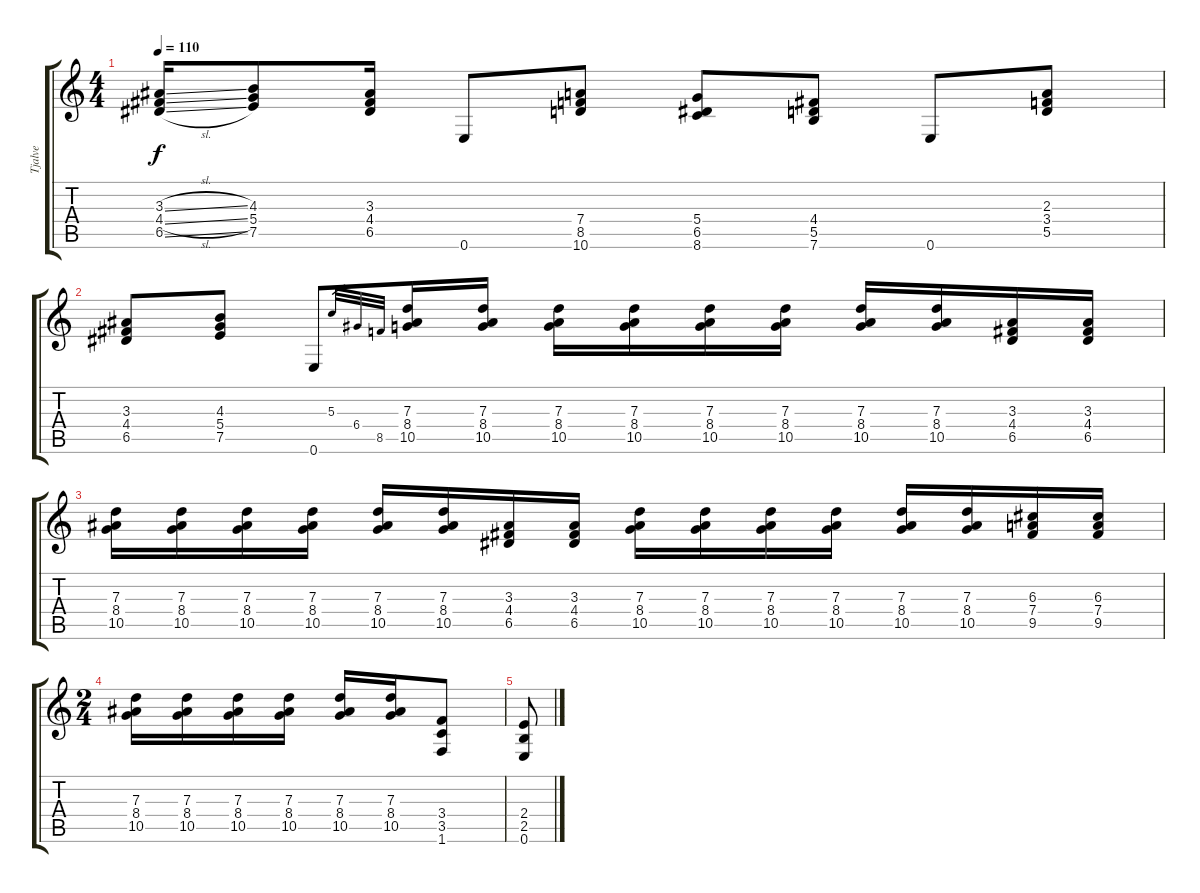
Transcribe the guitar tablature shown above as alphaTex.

\track ("Tjalve" "Tjalve") {instrument distortionguitar}
\staff {score tabs}
\tuning (E4 B3 G3 D3 A2 E2) {hide}
\ts (4 4)
\tempo 110
\clef g2
\ks c
(3.3{sl} 4.4{sl} 6.5{sl}).16{dy f} (4.3 5.4 7.5).8 (3.3 4.4 6.5).16 0.6.8 (7.4 8.5 10.6).8 (5.4 6.5 8.6).8 (4.4 5.5 7.6).8 0.6.8 (2.3 3.4 5.5).8 |
(3.3 4.4 6.5).8 (4.3 5.4 7.5).8 0.6.8 5.3.32{gr} 6.4.32{gr} 8.5.32{gr} (7.3 8.4 10.5).16 (7.3 8.4 10.5).16 (7.3 8.4 10.5).16 (7.3 8.4 10.5).16 (7.3 8.4 10.5).16 (7.3 8.4 10.5).16 (7.3 8.4 10.5).16 (7.3 8.4 10.5).16 (3.3 4.4 6.5).16 (3.3 4.4 6.5).16 |
(7.3 8.4 10.5).16 (7.3 8.4 10.5).16 (7.3 8.4 10.5).16 (7.3 8.4 10.5).16 (7.3 8.4 10.5).16 (7.3 8.4 10.5).16 (3.3 4.4 6.5).16 (3.3 4.4 6.5).16 (7.3 8.4 10.5).16 (7.3 8.4 10.5).16 (7.3 8.4 10.5).16 (7.3 8.4 10.5).16 (7.3 8.4 10.5).16 (7.3 8.4 10.5).16 (6.3 7.4 9.5).16 (6.3 7.4 9.5).16 |
\ts (2 4)
(7.3 8.4 10.5).16 (7.3 8.4 10.5).16 (7.3 8.4 10.5).16 (7.3 8.4 10.5).16 (7.3 8.4 10.5).16 (7.3 8.4 10.5).16 (3.4 3.5 1.6).8 |
(2.4 2.5 0.6).8
